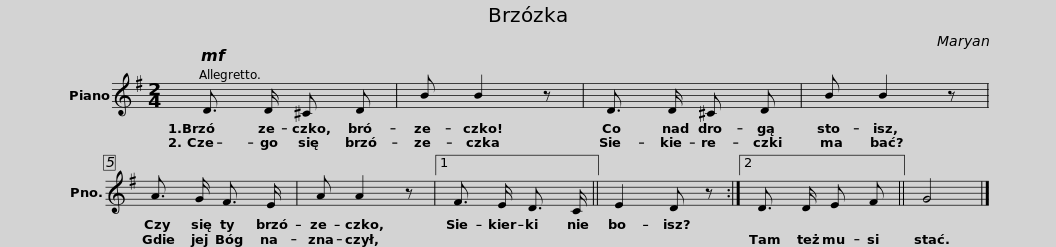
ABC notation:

X:1
L:1/8
M:2/4
I:linebreak $
K:G
V:1 treble
V:1
!mf! D3/2 D/ ^C D | B B2 z | D3/2 D/ ^C D | B B2 z | A3/2 G/ F3/2 E/ | %5
 A A2 z |1$ F3/2 E/ D3/2 C/ || E2 D z :|2 D3/2 D/ E F || G4 |] %10
